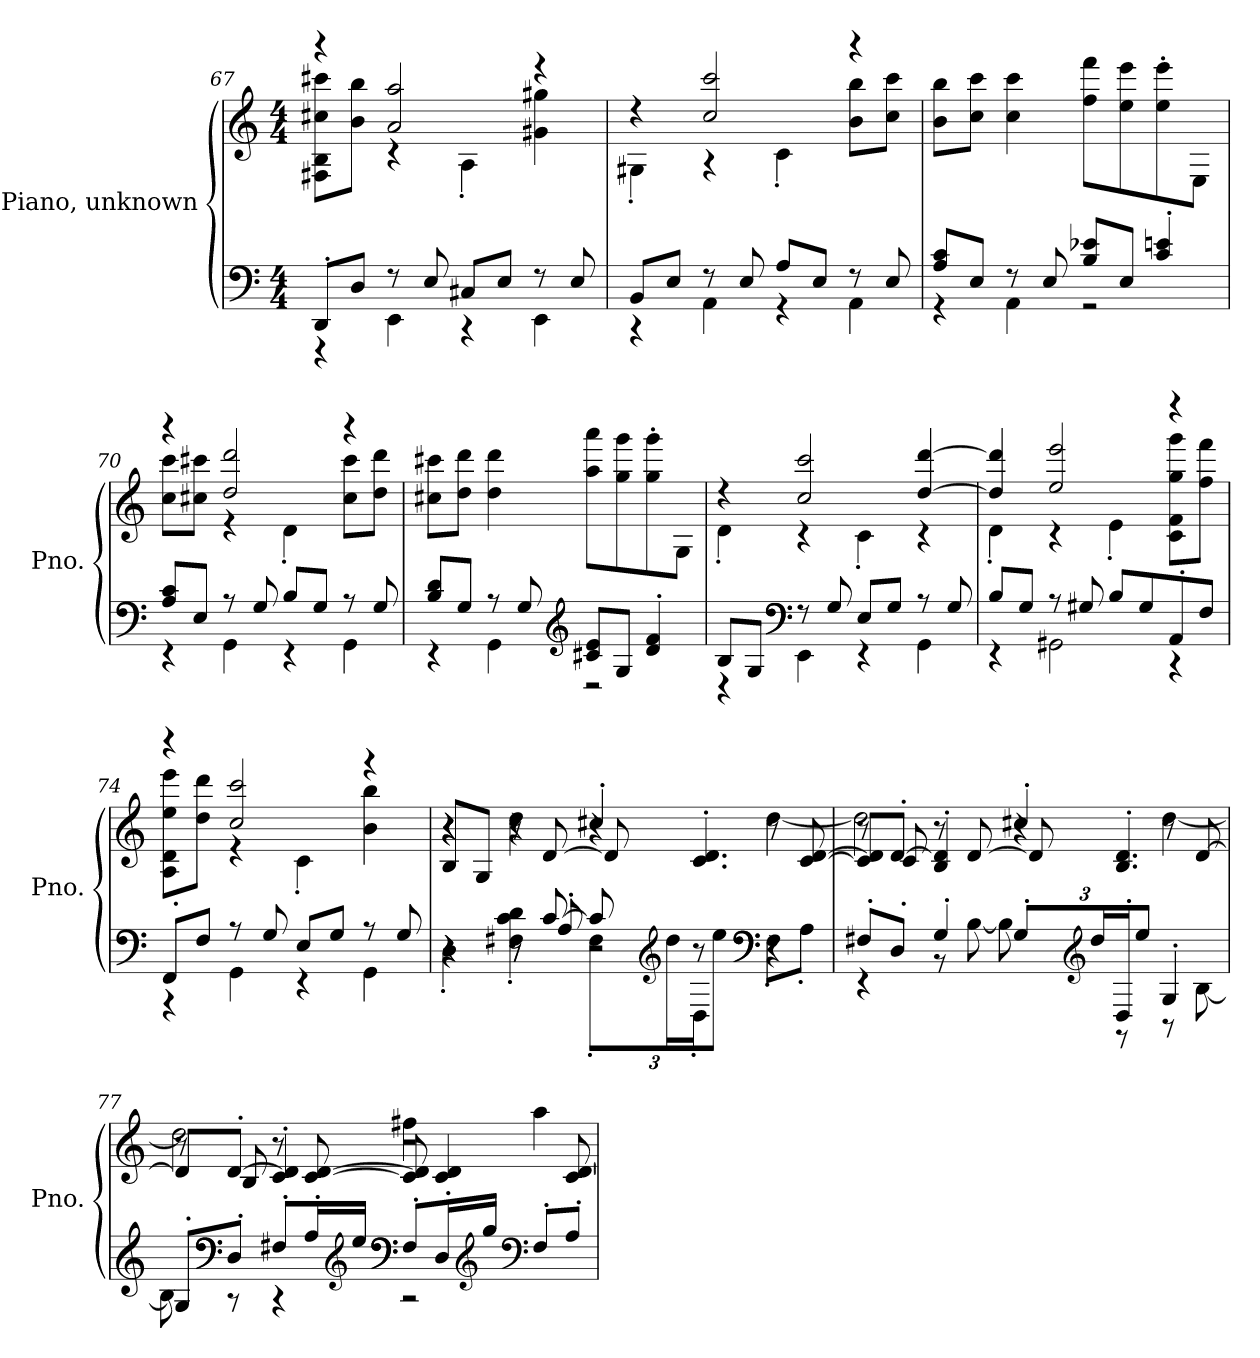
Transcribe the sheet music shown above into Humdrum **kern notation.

**kern	**kern
*part1	*part1
*staff2	*staff1
*I"Piano, unknown	*
*I'Pno.	*
!!LO:LB:g=z
*clefF4	*clefG2
*k[]	*k[]
*M4/4	*M4/4
=67	=67
*^	*^
8DD'/L	4r	4r	8F#X\ 8B\ 8cc#X\ 8ccc#X\L
8D/J	.	.	8b\ 8bb\J
8r	4EE\	2a/ 2aa/	4r
8E/	.	.	.
8C#X/L	4r	.	4A'\
8E/J	.	.	.
8r	4EE\	4r	4g#X\ 4gg#X\
8E/	.	.	.
=68	=68	=68	=68
8BB/L	4r	4r	4G#X'\
8E/J	.	.	.
8r	4AA\	2cc/ 2ccc/	4r
8E/	.	.	.
8A/L	4r	.	4c'\
8E/J	.	.	.
8r	4AA\	4r	8b\ 8bb\L
8E/	.	.	8cc\ 8ccc\J
*	*	*v	*v
=69	=69	=69
8A/ 8c/L	4r	8b\ 8bb\L
8E/J	.	8cc\ 8ccc\J
8r	4AA\	4cc\ 4ccc\
8E/	.	.
8B/ 8e-X/L	2r	8ff\ 8fff\L
8E/J	.	8ee\ 8eee\
4c/' 4en/'	.	8ee\' 8eee\'
.	.	8E\J
=70	=70	=70
*	*	*^
8A/ 8c/L	4r	4r	8cc\ 8ccc\L
8E/J	.	.	8cc#X\ 8ccc#X\J
8r	4GG\	2dd/ 2ddd/	4r
8G/	.	.	.
8B/L	4r	.	4d'\
8G/J	.	.	.
8r	4GG\	4r	8cc#\ 8ccc#\L
8G/	.	.	8dd\ 8ddd\J
*	*	*v	*v
!!LO:LB:g=z
=71	=71	=71
8B/ 8d/L	4r	8cc#X\ 8ccc#X\L
8G/J	.	8dd\ 8ddd\J
8r	4GG\	4dd\ 4ddd\
8G/	.	.
*clefG2	*	*
8c#X/ 8e/L	2r	8aa\ 8aaa\L
8G/J	.	8gg\ 8ggg\
4d/' 4f/'	.	8gg\' 8ggg\'
.	.	8G\J
=72	=72	=72
*	*	*^
8B/L	4r	4r	4d'\
8G/J	.	.	.
*clefF4	*	*	*
8r	4EE\	2cc/ 2ccc/	4r
8G/	.	.	.
8E/L	4r	.	4c'\
8G/J	.	.	.
8r	4GG\	[4dd/ [4ddd/	4r
8G/	.	.	.
=73	=73	=73	=73
8B/L	4r	4dd/] 4ddd/]	4d'\
8G/J	.	.	.
8r	2GG#X\	2ee/ 2eee/	4r
8G#X/	.	.	.
8B/L	.	.	4e'\
8G#/	.	.	.
8AA'/	4r	4r	8c\ 8f\ 8gg\ 8ggg\L
8F/J	.	.	8ff\ 8fff\J
!!LO:LB:g=z	!!
=74	=74	=74	=74
8FF'/L	4r	4r	8A\ 8d\ 8ee\ 8eee\L
8F/J	.	.	8dd\ 8ddd\J
8r	4GG\	2cc/ 2ccc/	4r
8G/	.	.	.
8E/L	4r	.	4c'\
8G/J	.	.	.
8r	4GG\	4r	4b\ 4bb\
8G/	.	.	.
=75	=75	=75	=75
*	*^	*	*^
4r	4D'\	4r	8B/L	4r	4r
.	.	.	8G/J	.	.
8r	4F#X\' 4c\' 4d\'	8r	4r	4dd\	8r
[8c/	.	8A'/	.	.	[8d/
*	*Xbrackettup	*	*	*	*
8c/]	12F#'\L	2r	4cc#X'/	4r	8d/]
*clefG2	*	*	*	*	*
.	24dd\L	.	.	.	.
8r	24D'\J	.	.	.	4.c/' 4.d/'
.	12ee\J	.	.	.	.
*clefF4	*	*	*	*	*
4r	8F#'\L	.	8r	[4dd\	.
.	8A'\J	.	[8c/ [8d/	.	.
*	*v	*v	*	*	*
=76	=76	=76	=76	=76
8F#X'/L	4r	8c/] 8d/]L	2dd\]	8r
8D'/J	.	[8d'/J	.	8c/
4G'/	8r	4B/' 4d/]'	.	8r
.	[8B\	.	.	[8d/
12G'/L	8B\]	4cc#X'/	4r	8d/]
*clefG2	*	*	*	*
24dd/L	.	.	.	.
24D'/J	8r	.	.	4.B/' 4.d/'
12ee/J	.	.	.	.
4G'/	8r	8r	[4dd\	.
.	[8B\	[8d/	.	.
!!LO:PB:g=z	!!	!!
=77	=77	=77	=77	=77
8G'/L	8B\]	8d/L]	2dd\]	8r
*clefF4	*	*	*	*
8D'/J	8r	[8d'/J	.	8B/
8F#X'/L	4r	4c/' 4d/]'	.	8r
16A'/L	.	.	.	[8c/ [8d/
*clefG2	*	*	*	*
16ee/JJ	.	.	.	.
*clefF4	*	*	*	*
8F#'/L	2r	2r	4ff#X\	8c/] 8d/]
16D'/L	.	.	.	4c/ 4d/
*clefG2	*	*	*	*
16gg/JJ	.	.	.	.
*clefF4	*	*	*	*
8F#'/L	.	.	4aa\	.
8A'/J	.	.	.	[8c/ [8d/
*v	*v	*	*	*
*	*v	*v	*v
=	=
*-	*-
